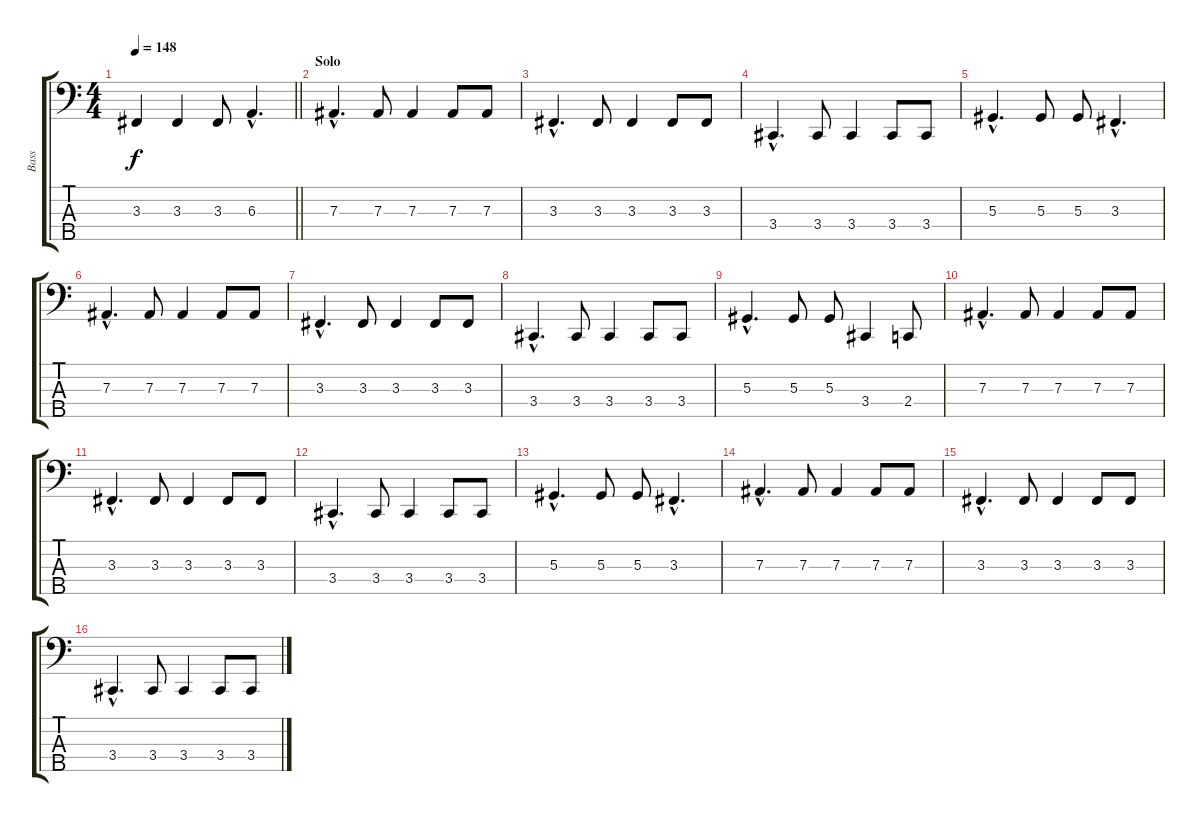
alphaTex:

\track ("Bass" "Bass") {instrument electricbassfinger}
\staff {score tabs}
\tuning (Db2 Ab1 Eb1 Bb0 F0) {hide}
\ts (4 4)
\tempo 148
\clef f4
\barLineRight lightlight
\ks c
3.3.4{dy f} 3.3.4 3.3.8 6.3{hac}.4{d} |
\section ("" "Solo")
7.3{hac}.4{d} 7.3.8 7.3.4 7.3.8 7.3.8 |
3.3{hac}.4{d} 3.3.8 3.3.4 3.3.8 3.3.8 |
3.4{hac}.4{d} 3.4.8 3.4.4 3.4.8 3.4.8 |
5.3{hac}.4{d} 5.3.8 5.3.8 3.3{hac}.4{d} |
7.3{hac}.4{d} 7.3.8 7.3.4 7.3.8 7.3.8 |
3.3{hac}.4{d} 3.3.8 3.3.4 3.3.8 3.3.8 |
3.4{hac}.4{d} 3.4.8 3.4.4 3.4.8 3.4.8 |
5.3{hac}.4{d} 5.3.8 5.3.8 3.4.4 2.4.8 |
7.3{hac}.4{d} 7.3.8 7.3.4 7.3.8 7.3.8 |
3.3{hac}.4{d} 3.3.8 3.3.4 3.3.8 3.3.8 |
3.4{hac}.4{d} 3.4.8 3.4.4 3.4.8 3.4.8 |
5.3{hac}.4{d} 5.3.8 5.3.8 3.3{hac}.4{d} |
7.3{hac}.4{d} 7.3.8 7.3.4 7.3.8 7.3.8 |
3.3{hac}.4{d} 3.3.8 3.3.4 3.3.8 3.3.8 |
3.4{hac}.4{d} 3.4.8 3.4.4 3.4.8 3.4.8
